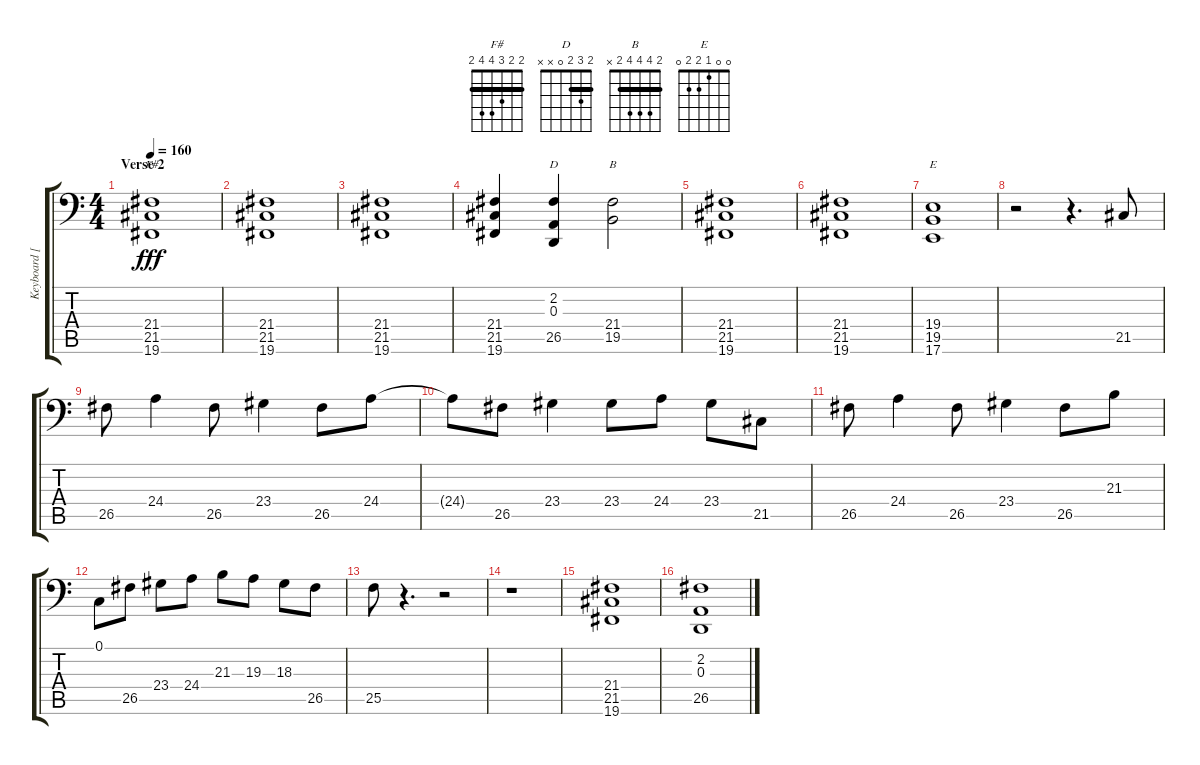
\track ("Keyboard [Left Hand]" "Keyboard [") {instrument electricgrandpiano}
\staff {score tabs}
\tuning (C3 G2 D2 A1 E1 B0) {hide}
\chord ("F#" 2 2 3 4 4 2) {barre 2}
\chord ("D" 2 3 2 0 x x) {barre 2}
\chord ("B" 2 4 4 4 2 x) {barre 2}
\chord ("E" 0 0 1 2 2 0)
\ts (4 4)
\section ("" "Verse 2")
\tempo 160
\clef f4
\ks c
(21.4 21.5 19.6).1{ch "F#" dy fff volume 8} |
(21.4 21.5 19.6).1 |
(21.4 21.5 19.6).1 |
(21.4 21.5 19.6).4 (2.2 0.3 26.5).4{ch "D"} (21.4 19.5).2{ch "B"} |
(21.4 21.5 19.6).1 |
(21.4 21.5 19.6).1 |
(19.4 19.5 17.6).1{ch "E"} |
r.2 r.4{d} 21.5.8 |
26.5.8 24.4.4 26.5.8 23.4.4 26.5.8 24.4.8 |
24.4{t}.8 26.5.8 23.4.4 23.4.8 24.4.8 23.4.8 21.5.8 |
26.5.8 24.4.4 26.5.8 23.4.4 26.5.8 21.3.8 |
0.1.8 26.5.8 23.4.8 24.4.8 21.3.8 19.3.8 18.3.8 26.5.8 |
25.5.8 r.4{d} r.2 |
r.1 |
(21.4 21.5 19.6).1 |
(2.2 0.3 26.5).1
